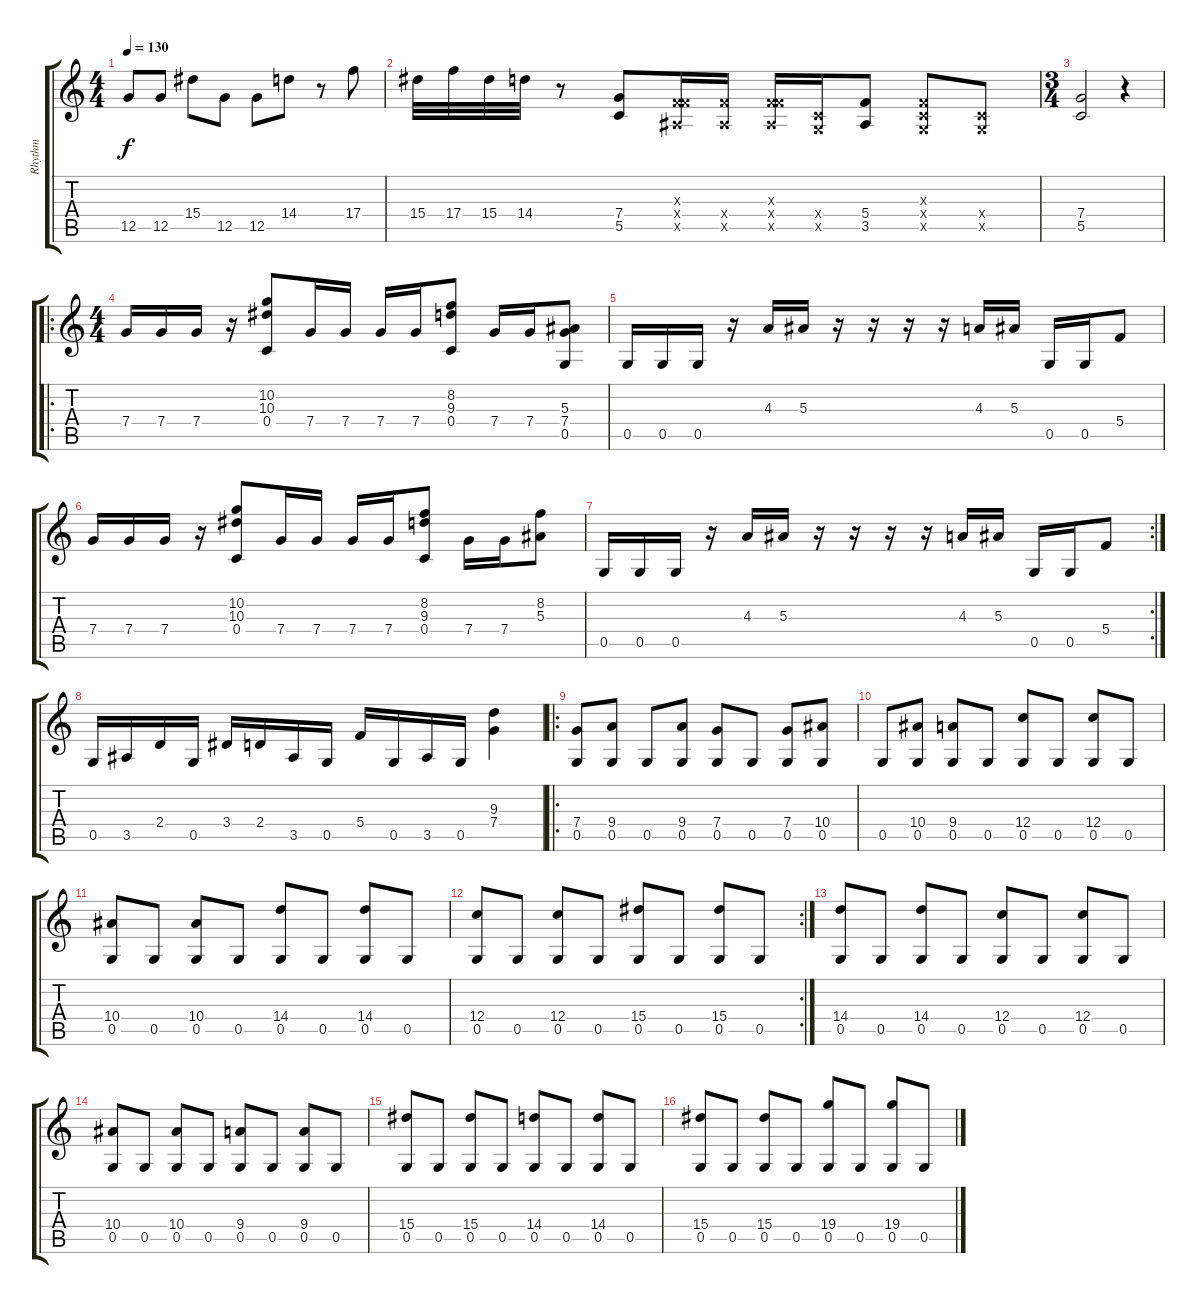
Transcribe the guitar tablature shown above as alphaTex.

\track ("Rhythm" "Rhythm") {instrument overdrivenguitar}
\staff {score tabs}
\tuning (D4 A3 F3 C3 G2 D2) {hide}
\ts (4 4)
\tempo 130
\clef g2
\ks c
12.5.8{dy f} 12.5.8 15.4.8 12.5.8 12.5.8 14.4.8 r.8 17.4.8 |
15.4.32 17.4.32 15.4.32 14.4.32 r.8 (7.4 5.5).8 (0.3{x} 5.4{x} 3.5{x}).16 (5.4{x} 3.5{x}).16 (0.3{x} 5.4{x} 3.5{x}).16 (0.4{x} 0.5{x}).16 (5.4 3.5).8 (0.3{x} 0.4{x} 0.5{x}).8 (0.4{x} 0.5{x}).8 |
\ts (3 4)
(7.4 5.5).2 r.4 |
\ro
\ts (4 4)
7.4.16{instrument overdrivenguitar} 7.4.16 7.4.16 r.16 (10.2 10.3 0.4).8 7.4.16 7.4.16 7.4.16 7.4.16 (8.2 9.3 0.4).8 7.4.16 7.4.16 (5.3 7.4 0.5).8 |
0.5.16 0.5.16 0.5.16 r.16 4.3.16 5.3.16 r.16 r.16 r.16 r.16 4.3.16 5.3.16 0.5.16 0.5.16 5.4.8 |
7.4.16 7.4.16 7.4.16 r.16 (10.2 10.3 0.4).8 7.4.16 7.4.16 7.4.16 7.4.16 (8.2 9.3 0.4).8 7.4.16 7.4.16 (8.2 5.3).8 |
\rc 2
0.5.16 0.5.16 0.5.16 r.16 4.3.16 5.3.16 r.16 r.16 r.16 r.16 4.3.16 5.3.16 0.5.16 0.5.16 5.4.8 |
0.5.16{instrument distortionguitar} 3.5.16 2.4.16 0.5.16 3.4.16 2.4.16 3.5.16 0.5.16 5.4.16 0.5.16 3.5.16 0.5.16 (9.3 7.4).4 |
\ro
(7.4 0.5).8{instrument distortionguitar} (9.4 0.5).8 0.5.8 (9.4 0.5).8 (7.4 0.5).8 0.5.8 (7.4 0.5).8 (10.4 0.5).8 |
0.5.8 (10.4 0.5).8 (9.4 0.5).8 0.5.8 (12.4 0.5).8 0.5.8 (12.4 0.5).8 0.5.8 |
(10.4 0.5).8 0.5.8 (10.4 0.5).8 0.5.8 (14.4 0.5).8 0.5.8 (14.4 0.5).8 0.5.8 |
\rc 2
(12.4 0.5).8 0.5.8 (12.4 0.5).8 0.5.8 (15.4 0.5).8 0.5.8 (15.4 0.5).8 0.5.8 |
(14.4 0.5).8{volume 12 instrument distortionguitar} 0.5.8 (14.4 0.5).8 0.5.8 (12.4 0.5).8 0.5.8 (12.4 0.5).8 0.5.8 |
(10.4 0.5).8 0.5.8 (10.4 0.5).8 0.5.8 (9.4 0.5).8 0.5.8 (9.4 0.5).8 0.5.8 |
(15.4 0.5).8 0.5.8 (15.4 0.5).8 0.5.8 (14.4 0.5).8 0.5.8 (14.4 0.5).8 0.5.8 |
(15.4 0.5).8 0.5.8 (15.4 0.5).8 0.5.8 (19.4 0.5).8 0.5.8 (19.4 0.5).8 0.5.8
